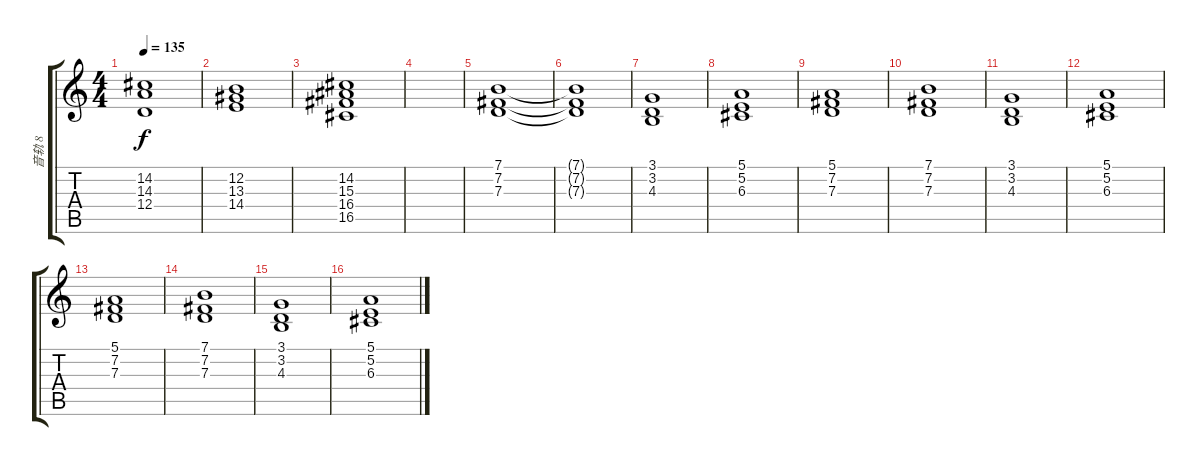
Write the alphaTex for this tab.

\track ("音轨 8" "音轨 8") {instrument choiraahs}
\staff {score tabs}
\tuning (E4 B3 G3 D3 A2 E2) {hide}
\ts (4 4)
\tempo 135
\clef g2
\ks c
(14.2 14.3 12.4).1{dy f} |
(12.2 13.3 14.4).1 |
(14.2 15.3 16.4 16.5).1 |
|
(7.1 7.2 7.3).1 |
(7.1{t} 7.2{t} 7.3{t}).1 |
(3.1 3.2 4.3).1 |
(5.1 5.2 6.3).1 |
(5.1 7.2 7.3).1 |
(7.1 7.2 7.3).1 |
(3.1 3.2 4.3).1 |
(5.1 5.2 6.3).1 |
(5.1 7.2 7.3).1 |
(7.1 7.2 7.3).1 |
(3.1 3.2 4.3).1 |
(5.1 5.2 6.3).1
